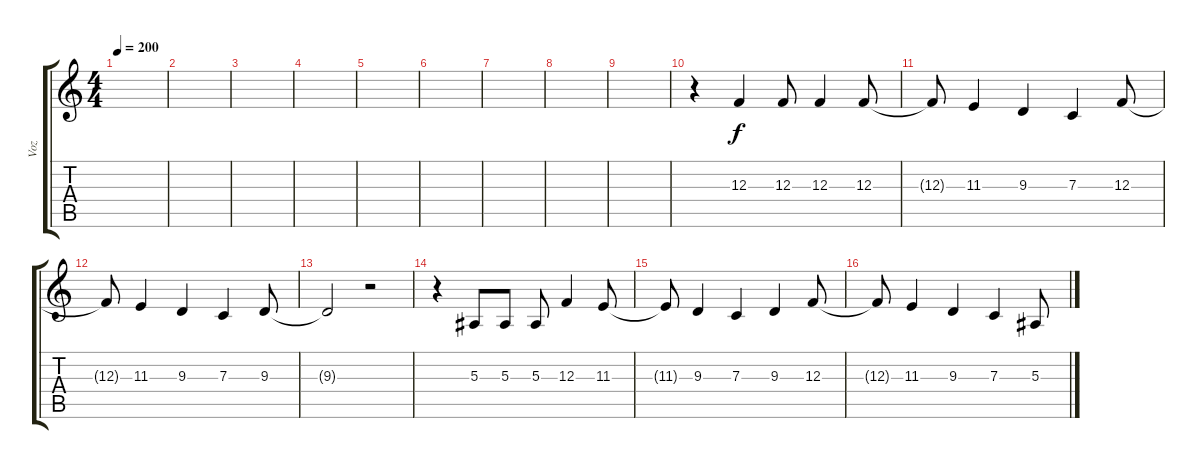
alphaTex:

\track ("Voz" "Voz") {instrument viola}
\staff {score tabs}
\tuning (D4 A3 F3 C3 G2 D2) {hide}
\ts (4 4)
\tempo 200
\clef g2
\ks c
|
|
|
|
|
|
|
|
|
r.4 12.3.4 12.3.8 12.3.4 12.3.8 |
12.3{t}.8 11.3.4 9.3.4 7.3.4 12.3.8 |
12.3{t}.8 11.3.4 9.3.4 7.3.4 9.3.8 |
9.3{t}.2 r.2 |
r.4 5.3.8 5.3.8 5.3.8 12.3.4 11.3.8 |
11.3{t}.8 9.3.4 7.3.4 9.3.4 12.3.8 |
12.3{t}.8 11.3.4 9.3.4 7.3.4 5.3.8
